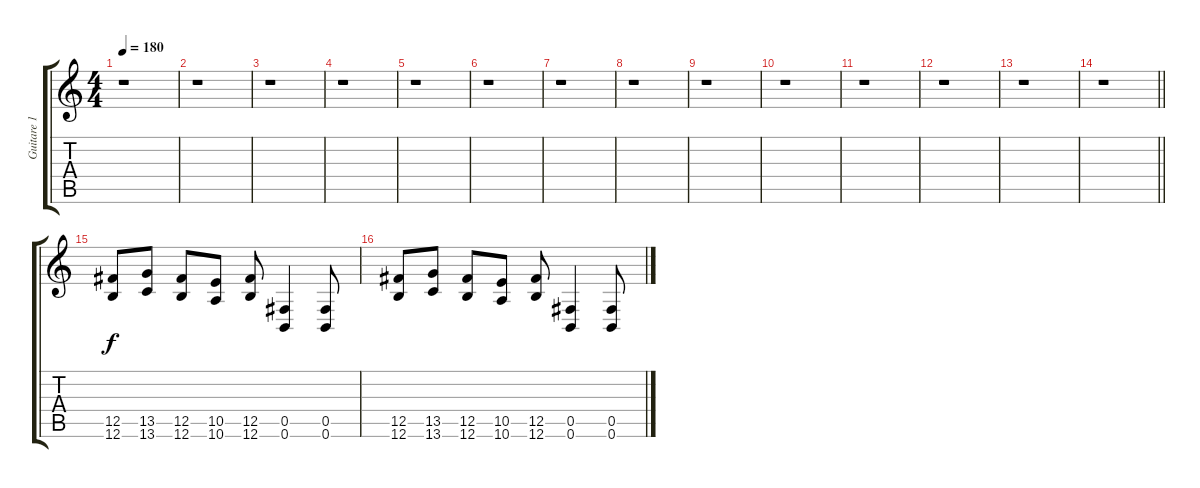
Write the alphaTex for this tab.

\track ("Guitare 1" "Guitare 1") {instrument overdrivenguitar}
\staff {score tabs}
\tuning (Db4 Ab3 E3 B2 Gb2 B1) {hide}
\ts (4 4)
\tempo 180
\clef g2
\ks c
r.1{dy f instrument overdrivenguitar} |
r.1 |
r.1 |
r.1 |
r.1 |
r.1 |
r.1 |
r.1 |
r.1 |
r.1 |
r.1 |
r.1 |
r.1 |
\barLineRight lightlight
r.1 |
(12.5 12.6).8 (13.5 13.6).8 (12.5 12.6).8 (10.5 10.6).8 (12.5 12.6).8 (0.5 0.6).4 (0.5 0.6).8 |
(12.5 12.6).8 (13.5 13.6).8 (12.5 12.6).8 (10.5 10.6).8 (12.5 12.6).8 (0.5 0.6).4 (0.5 0.6).8
